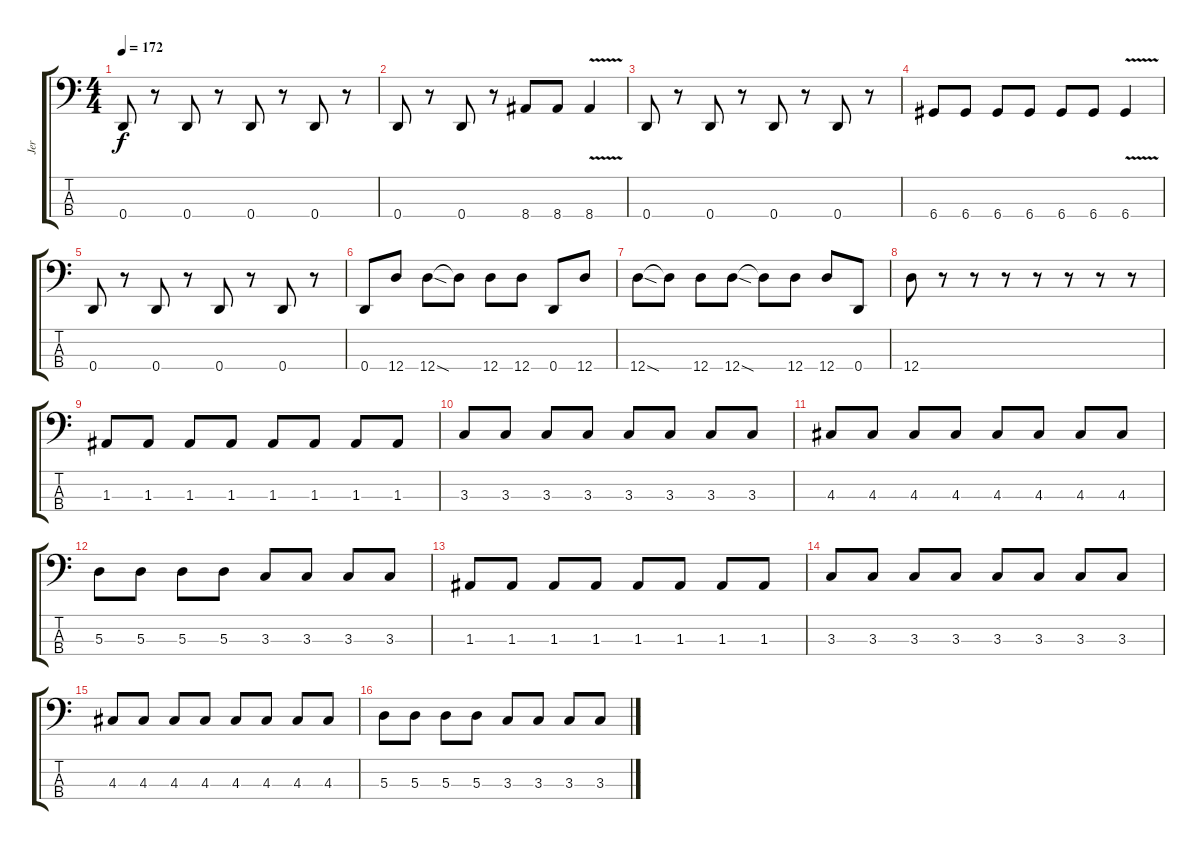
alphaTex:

\track ("Jer" "Jer") {instrument electricbassfinger}
\staff {score tabs}
\tuning (G2 D2 A1 D1) {hide}
\ts (4 4)
\tempo 172
\clef f4
\ks c
0.4.8{dy f} r.8 0.4.8 r.8 0.4.8 r.8 0.4.8 r.8 |
0.4.8 r.8 0.4.8 r.8 8.4.8 8.4.8 8.4{v}.4 |
0.4.8 r.8 0.4.8 r.8 0.4.8 r.8 0.4.8 r.8 |
6.4.8 6.4.8 6.4.8 6.4.8 6.4.8 6.4.8 6.4{v}.4 |
0.4.8 r.8 0.4.8 r.8 0.4.8 r.8 0.4.8 r.8 |
0.4.8 12.4.8 12.4{sod}.8 12.4{t}.8 12.4.8 12.4.8 0.4.8 12.4.8 |
12.4{sod}.8 12.4{t}.8 12.4.8 12.4{sod}.8 12.4{t}.8 12.4.8 12.4.8 0.4.8 |
12.4.8 r.8 r.8 r.8 r.8 r.8 r.8 r.8 |
1.3.8 1.3.8 1.3.8 1.3.8 1.3.8 1.3.8 1.3.8 1.3.8 |
3.3.8 3.3.8 3.3.8 3.3.8 3.3.8 3.3.8 3.3.8 3.3.8 |
4.3.8 4.3.8 4.3.8 4.3.8 4.3.8 4.3.8 4.3.8 4.3.8 |
5.3.8 5.3.8 5.3.8 5.3.8 3.3.8 3.3.8 3.3.8 3.3.8 |
1.3.8 1.3.8 1.3.8 1.3.8 1.3.8 1.3.8 1.3.8 1.3.8 |
3.3.8 3.3.8 3.3.8 3.3.8 3.3.8 3.3.8 3.3.8 3.3.8 |
4.3.8 4.3.8 4.3.8 4.3.8 4.3.8 4.3.8 4.3.8 4.3.8 |
5.3.8 5.3.8 5.3.8 5.3.8 3.3.8 3.3.8 3.3.8 3.3.8
